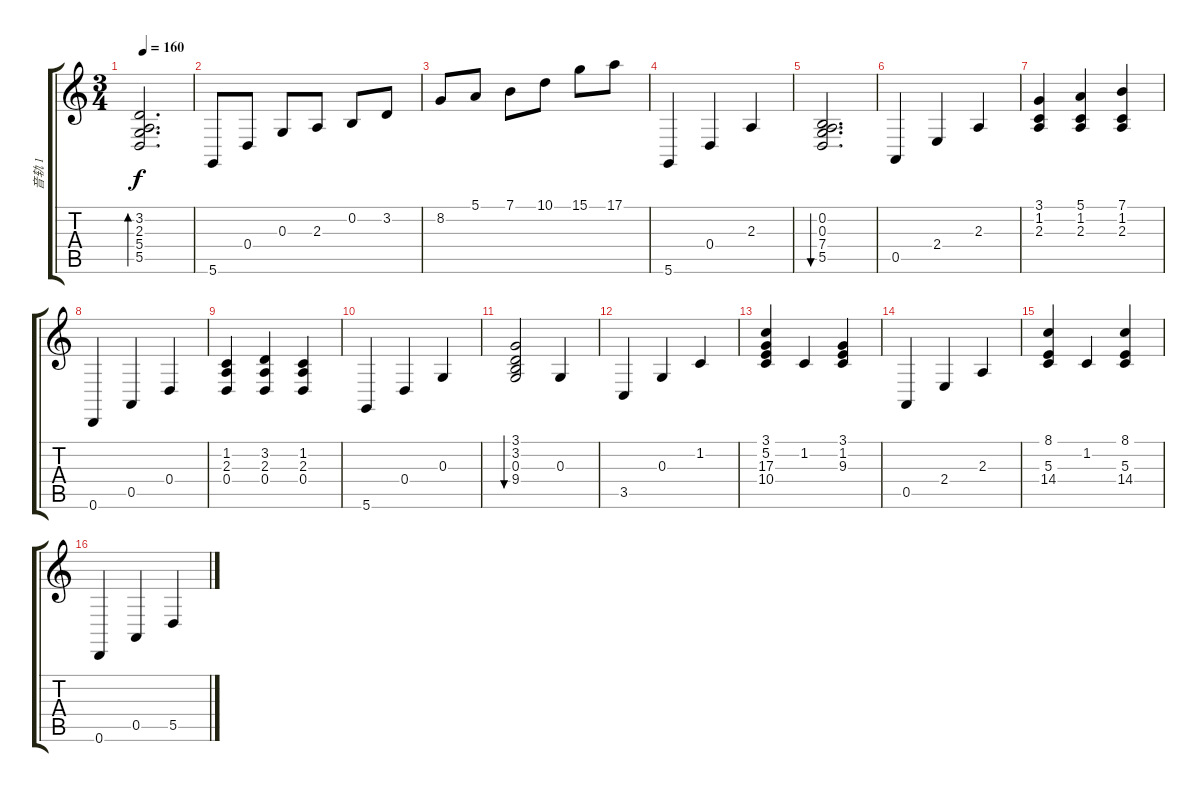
\track ("音轨 1" "音轨 1") {instrument acousticgrandpiano}
\staff {score tabs}
\tuning (E4 B3 G3 D3 A2 D2) {hide}
\ts (3 4)
\tempo 160
\clef g2
\ks c
(3.2 2.3 5.4 5.5).2{d bd 240 dy f} |
5.6.8 0.4.8 0.3.8 2.3.8 0.2.8 3.2.8 |
8.2.8{txt " "} 5.1.8 7.1.8 10.1.8 15.1.8 17.1.8 |
5.6.4 0.4.4 2.3.4 |
(0.2 0.3 7.4 5.5).2{d bu 240} |
0.5.4 2.4.4 2.3.4 |
(3.1 1.2 2.3).4 (5.1 1.2 2.3).4 (7.1 1.2 2.3).4 |
0.6.4 0.5.4 0.4.4 |
(1.2 2.3 0.4).4 (3.2 2.3 0.4).4 (1.2 2.3 0.4).4 |
5.6.4 0.4.4 0.3.4 |
(3.1 3.2 0.3 9.4).2{bu 240} 0.3.4 |
3.5.4 0.3.4 1.2.4 |
(3.1 5.2 17.3 10.4).4 1.2.4 (3.1 1.2 9.3).4 |
0.5.4 2.4.4 2.3.4 |
(8.1 5.3 14.4).4 1.2.4 (8.1 5.3 14.4).4 |
0.6.4 0.5.4 5.5.4
